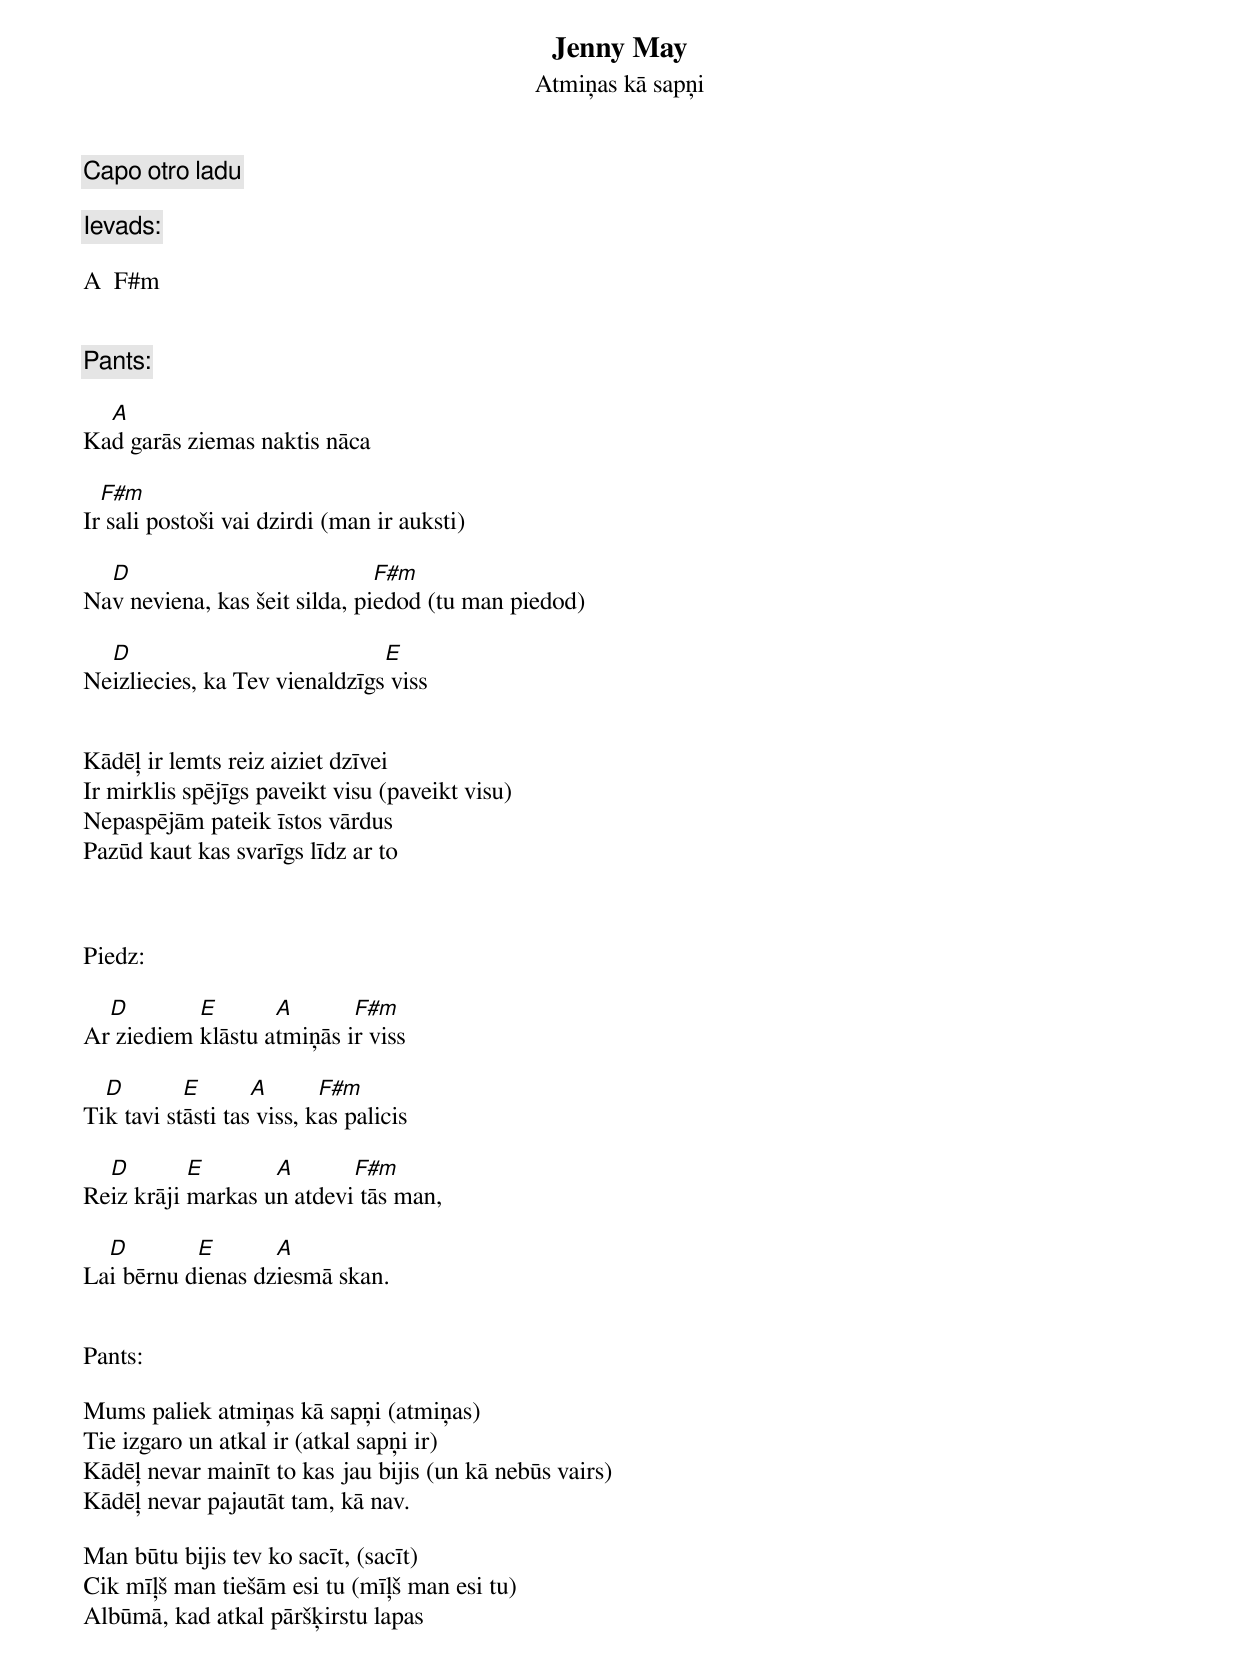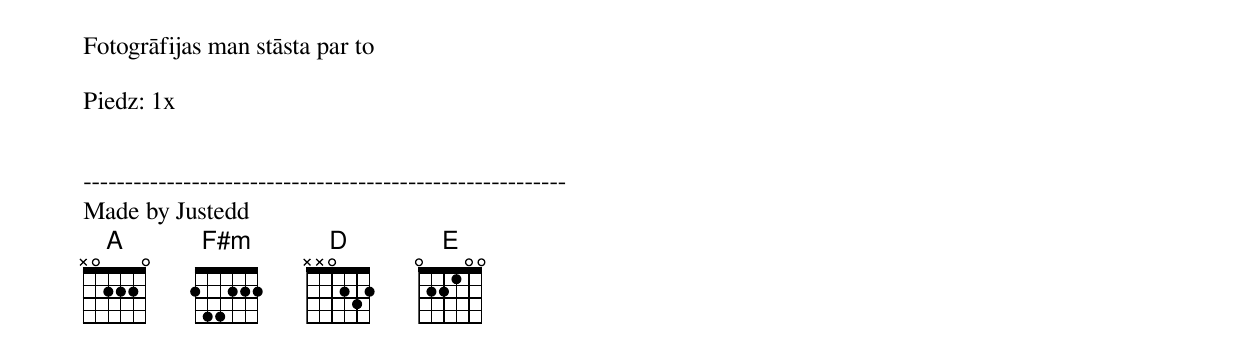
Jenny May
Atmiņas kā sapņi

Capo otro ladu

Ievads:

A  F#m


Pants:

  A
Kad garās ziemas naktis nāca

  F#m
Ir sali postoši vai dzirdi (man ir auksti)

  D                            F#m
Nav neviena, kas šeit silda, piedod (tu man piedod)

  D                            E
Neizliecies, ka Tev vienaldzīgs viss


Kādēļ ir lemts reiz aiziet dzīvei
Ir mirklis spējīgs paveikt visu (paveikt visu)
Nepaspējām pateik īstos vārdus
Pazūd kaut kas svarīgs līdz ar to



Piedz:

  D        E       A       F#m
Ar ziediem klāstu atmiņās ir viss

  D        E       A       F#m
Tik tavi stāsti tas viss, kas palicis

  D        E       A       F#m
Reiz krāji markas un atdevi tās man,

  D        E       A
Lai bērnu dienas dziesmā skan.


Pants:

Mums paliek atmiņas kā sapņi (atmiņas)
Tie izgaro un atkal ir (atkal sapņi ir)
Kādēļ nevar mainīt to kas jau bijis (un kā nebūs vairs)
Kādēļ nevar pajautāt tam, kā nav.

Man būtu bijis tev ko sacīt, (sacīt)
Cik mīļš man tiešām esi tu (mīļš man esi tu)
Albūmā, kad atkal pāršķirstu lapas
Fotogrāfijas man stāsta par to

Piedz: 1x


----------------------------------------------------------
Made by Justedd
